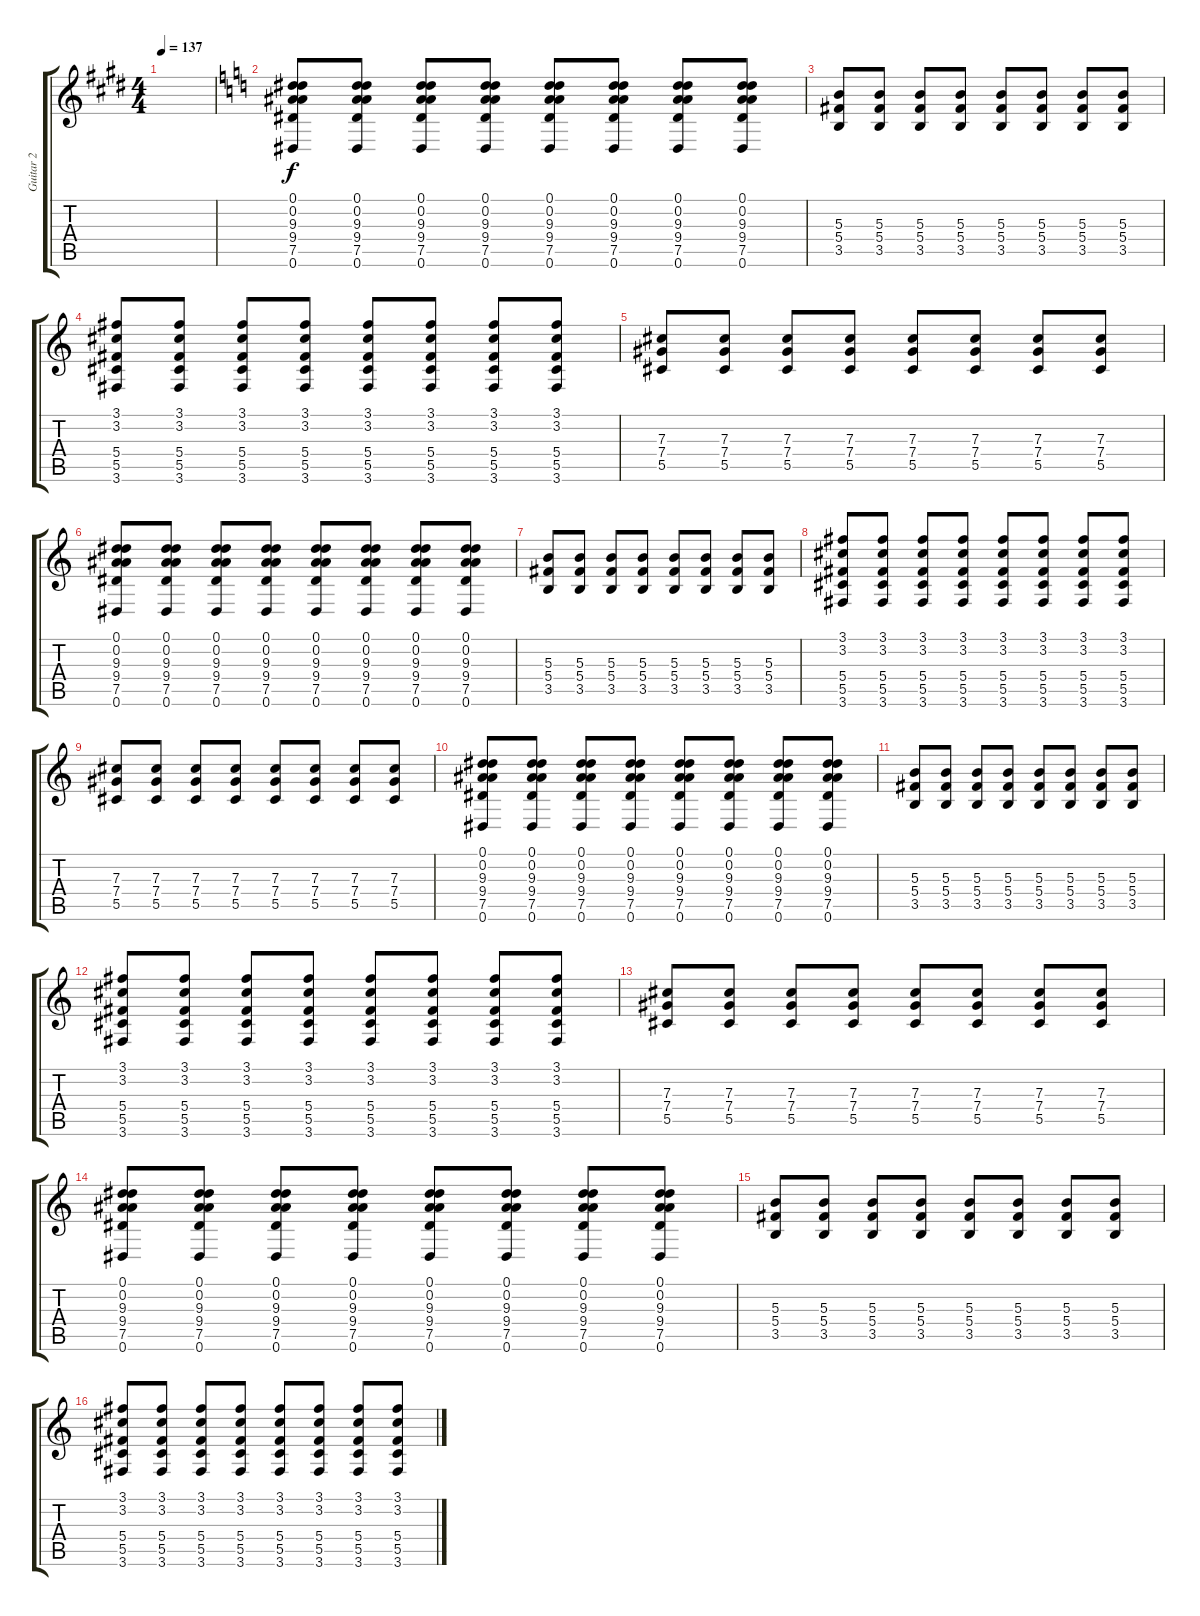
\track ("Guitar 2" "Guitar 2") {instrument distortionguitar}
\staff {score tabs}
\tuning (Eb4 Bb3 Gb3 Db3 Ab2 Eb2) {hide}
\ts (4 4)
\tempo 137
\clef g2
\ks e
|
\ks c
(0.1 0.2 9.3 9.4 7.5 0.6).8 (0.1 0.2 9.3 9.4 7.5 0.6).8 (0.1 0.2 9.3 9.4 7.5 0.6).8 (0.1 0.2 9.3 9.4 7.5 0.6).8 (0.1 0.2 9.3 9.4 7.5 0.6).8 (0.1 0.2 9.3 9.4 7.5 0.6).8 (0.1 0.2 9.3 9.4 7.5 0.6).8 (0.1 0.2 9.3 9.4 7.5 0.6).8 |
(5.3 5.4 3.5).8 (5.3 5.4 3.5).8 (5.3 5.4 3.5).8 (5.3 5.4 3.5).8 (5.3 5.4 3.5).8 (5.3 5.4 3.5).8 (5.3 5.4 3.5).8 (5.3 5.4 3.5).8 |
(3.1 3.2 5.4 5.5 3.6).8 (3.1 3.2 5.4 5.5 3.6).8 (3.1 3.2 5.4 5.5 3.6).8 (3.1 3.2 5.4 5.5 3.6).8 (3.1 3.2 5.4 5.5 3.6).8 (3.1 3.2 5.4 5.5 3.6).8 (3.1 3.2 5.4 5.5 3.6).8 (3.1 3.2 5.4 5.5 3.6).8 |
(7.3 7.4 5.5).8 (7.3 7.4 5.5).8 (7.3 7.4 5.5).8 (7.3 7.4 5.5).8 (7.3 7.4 5.5).8 (7.3 7.4 5.5).8 (7.3 7.4 5.5).8 (7.3 7.4 5.5).8 |
(0.1 0.2 9.3 9.4 7.5 0.6).8 (0.1 0.2 9.3 9.4 7.5 0.6).8 (0.1 0.2 9.3 9.4 7.5 0.6).8 (0.1 0.2 9.3 9.4 7.5 0.6).8 (0.1 0.2 9.3 9.4 7.5 0.6).8 (0.1 0.2 9.3 9.4 7.5 0.6).8 (0.1 0.2 9.3 9.4 7.5 0.6).8 (0.1 0.2 9.3 9.4 7.5 0.6).8 |
(5.3 5.4 3.5).8 (5.3 5.4 3.5).8 (5.3 5.4 3.5).8 (5.3 5.4 3.5).8 (5.3 5.4 3.5).8 (5.3 5.4 3.5).8 (5.3 5.4 3.5).8 (5.3 5.4 3.5).8 |
(3.1 3.2 5.4 5.5 3.6).8 (3.1 3.2 5.4 5.5 3.6).8 (3.1 3.2 5.4 5.5 3.6).8 (3.1 3.2 5.4 5.5 3.6).8 (3.1 3.2 5.4 5.5 3.6).8 (3.1 3.2 5.4 5.5 3.6).8 (3.1 3.2 5.4 5.5 3.6).8 (3.1 3.2 5.4 5.5 3.6).8 |
(7.3 7.4 5.5).8 (7.3 7.4 5.5).8 (7.3 7.4 5.5).8 (7.3 7.4 5.5).8 (7.3 7.4 5.5).8 (7.3 7.4 5.5).8 (7.3 7.4 5.5).8 (7.3 7.4 5.5).8 |
(0.1 0.2 9.3 9.4 7.5 0.6).8 (0.1 0.2 9.3 9.4 7.5 0.6).8 (0.1 0.2 9.3 9.4 7.5 0.6).8 (0.1 0.2 9.3 9.4 7.5 0.6).8 (0.1 0.2 9.3 9.4 7.5 0.6).8 (0.1 0.2 9.3 9.4 7.5 0.6).8 (0.1 0.2 9.3 9.4 7.5 0.6).8 (0.1 0.2 9.3 9.4 7.5 0.6).8 |
(5.3 5.4 3.5).8 (5.3 5.4 3.5).8 (5.3 5.4 3.5).8 (5.3 5.4 3.5).8 (5.3 5.4 3.5).8 (5.3 5.4 3.5).8 (5.3 5.4 3.5).8 (5.3 5.4 3.5).8 |
(3.1 3.2 5.4 5.5 3.6).8 (3.1 3.2 5.4 5.5 3.6).8 (3.1 3.2 5.4 5.5 3.6).8 (3.1 3.2 5.4 5.5 3.6).8 (3.1 3.2 5.4 5.5 3.6).8 (3.1 3.2 5.4 5.5 3.6).8 (3.1 3.2 5.4 5.5 3.6).8 (3.1 3.2 5.4 5.5 3.6).8 |
(7.3 7.4 5.5).8 (7.3 7.4 5.5).8 (7.3 7.4 5.5).8 (7.3 7.4 5.5).8 (7.3 7.4 5.5).8 (7.3 7.4 5.5).8 (7.3 7.4 5.5).8 (7.3 7.4 5.5).8 |
(0.1 0.2 9.3 9.4 7.5 0.6).8 (0.1 0.2 9.3 9.4 7.5 0.6).8 (0.1 0.2 9.3 9.4 7.5 0.6).8 (0.1 0.2 9.3 9.4 7.5 0.6).8 (0.1 0.2 9.3 9.4 7.5 0.6).8 (0.1 0.2 9.3 9.4 7.5 0.6).8 (0.1 0.2 9.3 9.4 7.5 0.6).8 (0.1 0.2 9.3 9.4 7.5 0.6).8 |
(5.3 5.4 3.5).8 (5.3 5.4 3.5).8 (5.3 5.4 3.5).8 (5.3 5.4 3.5).8 (5.3 5.4 3.5).8 (5.3 5.4 3.5).8 (5.3 5.4 3.5).8 (5.3 5.4 3.5).8 |
(3.1 3.2 5.4 5.5 3.6).8 (3.1 3.2 5.4 5.5 3.6).8 (3.1 3.2 5.4 5.5 3.6).8 (3.1 3.2 5.4 5.5 3.6).8 (3.1 3.2 5.4 5.5 3.6).8 (3.1 3.2 5.4 5.5 3.6).8 (3.1 3.2 5.4 5.5 3.6).8 (3.1 3.2 5.4 5.5 3.6).8
